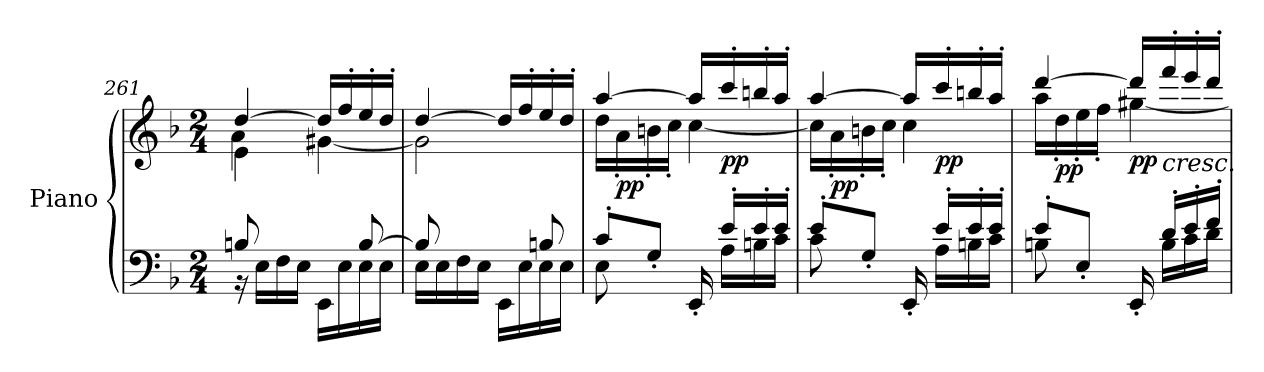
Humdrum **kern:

**kern	**kern	**dynam
*part1	*part1	*part1
*staff2	*staff1	*staff1/2
*I"Piano	*	*
*I'Pno	*	*
!!LO:LB:g=z
*clefF4	*clefG2	*
*k[b-]	*k[b-]	*
*M2/4	*M2/4	*
=261	=261	=261
*^	*^	*
*	*	*	*^	*
8Bn/	16r	[4dd/	4e\	4a\	.
.	16E\LL	.	.	.	.
8ryy	16F\	.	.	.	.
.	16E\JJ	.	.	.	.
8ryy	16EE\LL	16dd/LL]	[4g#X\	4ryy	.
.	16E\	16ff'/	.	.	.
[8B/	16E\	16ee'/	.	.	.
.	16E\JJ	16dd'/JJ	.	.	.
*	*	*	*v	*v	*
=262	=262	=262	=262	=262
8B/]	16E\LL	[4dd/	2g#\]	.
.	16E\	.	.	.
8ryy	16F\	.	.	.
.	16E\JJ	.	.	.
8ryy	16EE\LL	16dd/LL]	.	.
.	16E\	16ff'/	.	.
8Bn/	16E\	16ee'/	.	.
.	16E\JJ	16dd'/JJ	.	.
=263	=263	=263	=263	=263
8c'/L	8E\	[4aa/	16dd\LL	.
!	!	!	!	!LO:DY:b
.	.	.	16a'\	pp
8G'/J	8ryy	.	16bn'\	.
.	.	.	16cc'\JJ	.
16EE'/	16ryy	16aa/LL]	[4cc\	.
!	!	!	!	!LO:DY:b
16e'/LL	16A\LL	16ccc'/	.	pp
16e'/	16Bn\	16bbn'/	.	.
16e'/JJ	16c\JJ	16aa'/JJ	.	.
=264	=264	=264	=264	=264
8e'/L	8c\	[4aa/	16cc\LL]	.
!	!	!	!	!LO:DY:b
.	.	.	16a'\	pp
8G'/J	8ryy	.	16bn'\	.
.	.	.	16cc'\JJ	.
16EE'/	16ryy	16aa/LL]	4cc\	.
!	!	!	!	!LO:DY:b
16e'/LL	16A\LL	16ccc'/	.	pp
16e'/	16Bn\	16bbn'/	.	.
16e'/JJ	16c\JJ	16aa'/JJ	.	.
!!LO:LB:g=z	!!
=265	=265	=265	=265	=265
8e'/L	8Bn\	[4ddd/	16aa\LL	.
!	!	!	!	!LO:DY:b
.	.	.	16dd'\	pp
8E'/J	8ryy	.	16ee'\	.
.	.	.	16ff'\JJ	.
!	!	!	!	!LO:DY:b
16EE'/	16ryy	16ddd/LL]	[4gg#X\	pp
!	!	!LO:TX:b:i:t=cresc.	!	!
16d'/LL	16B\LL	16fff'/	.	.
16e'/	16c\	16eee'/	.	.
16f'/JJ	16d\JJ	16ddd'/JJ	.	.
*v	*v	*	*	*
*	*v	*v	*
=	=	=
*-	*-	*-
